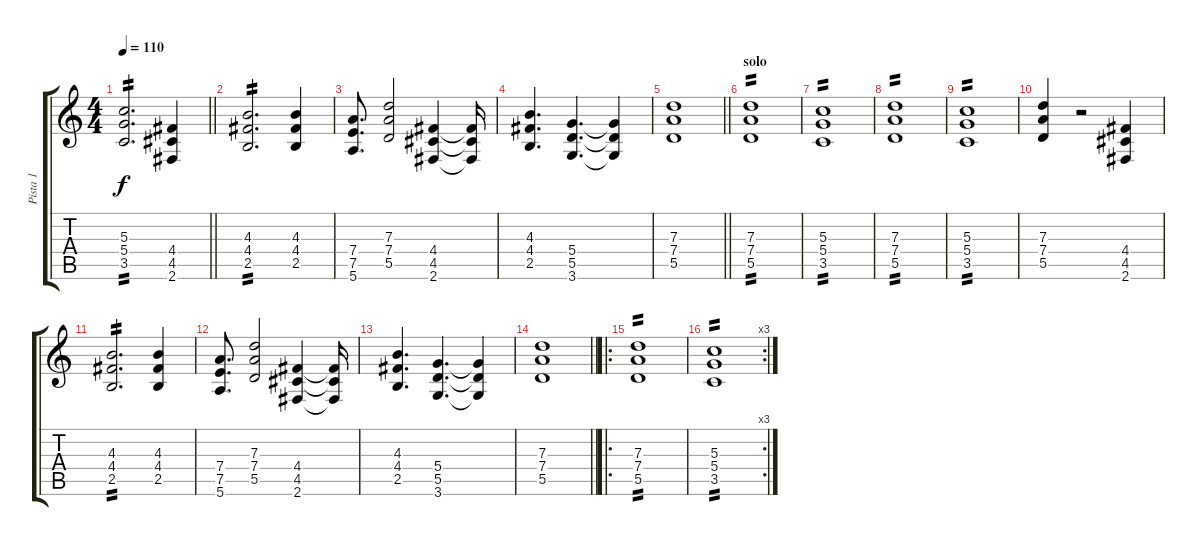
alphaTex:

\track ("Pista 1" "Pista 1") {instrument overdrivenguitar}
\staff {score tabs}
\tuning (E4 B3 G3 D3 A2 E2) {hide}
\ts (4 4)
\tempo 110
\clef g2
\barLineRight lightlight
\ks c
(5.3 5.4 3.5).2{d tp 2 dy f} (4.4 4.5 2.6).4 |
(4.3 4.4 2.5).2{d tp 2} (4.3 4.4 2.5).4 |
(7.4 7.5 5.6).8{d} (7.3 7.4 5.5).2 (4.4 4.5 2.6).4 (4.4{t} 4.5{t} 2.6{t}).16 |
(4.3 4.4 2.5).4{d} (5.4 5.5 3.6).4{d} (5.4{t} 5.5{t} 3.6{t}).4 |
\barLineRight lightlight
(7.3 7.4 5.5).1 |
\section ("" "solo")
(7.3 7.4 5.5).1{tp 2} |
(5.3 5.4 3.5).1{tp 2} |
(7.3 7.4 5.5).1{tp 2} |
(5.3 5.4 3.5).1{tp 2} |
(7.3 7.4 5.5).4 r.2 (4.4 4.5 2.6).4 |
(4.3 4.4 2.5).2{d tp 2} (4.3 4.4 2.5).4 |
(7.4 7.5 5.6).8{d} (7.3 7.4 5.5).2 (4.4 4.5 2.6).4 (4.4{t} 4.5{t} 2.6{t}).16 |
(4.3 4.4 2.5).4{d} (5.4 5.5 3.6).4{d} (5.4{t} 5.5{t} 3.6{t}).4 |
\barLineRight lightlight
(7.3 7.4 5.5).1 |
\ro
(7.3 7.4 5.5).1{tp 2} |
\rc 3
(5.3 5.4 3.5).1{tp 2}
